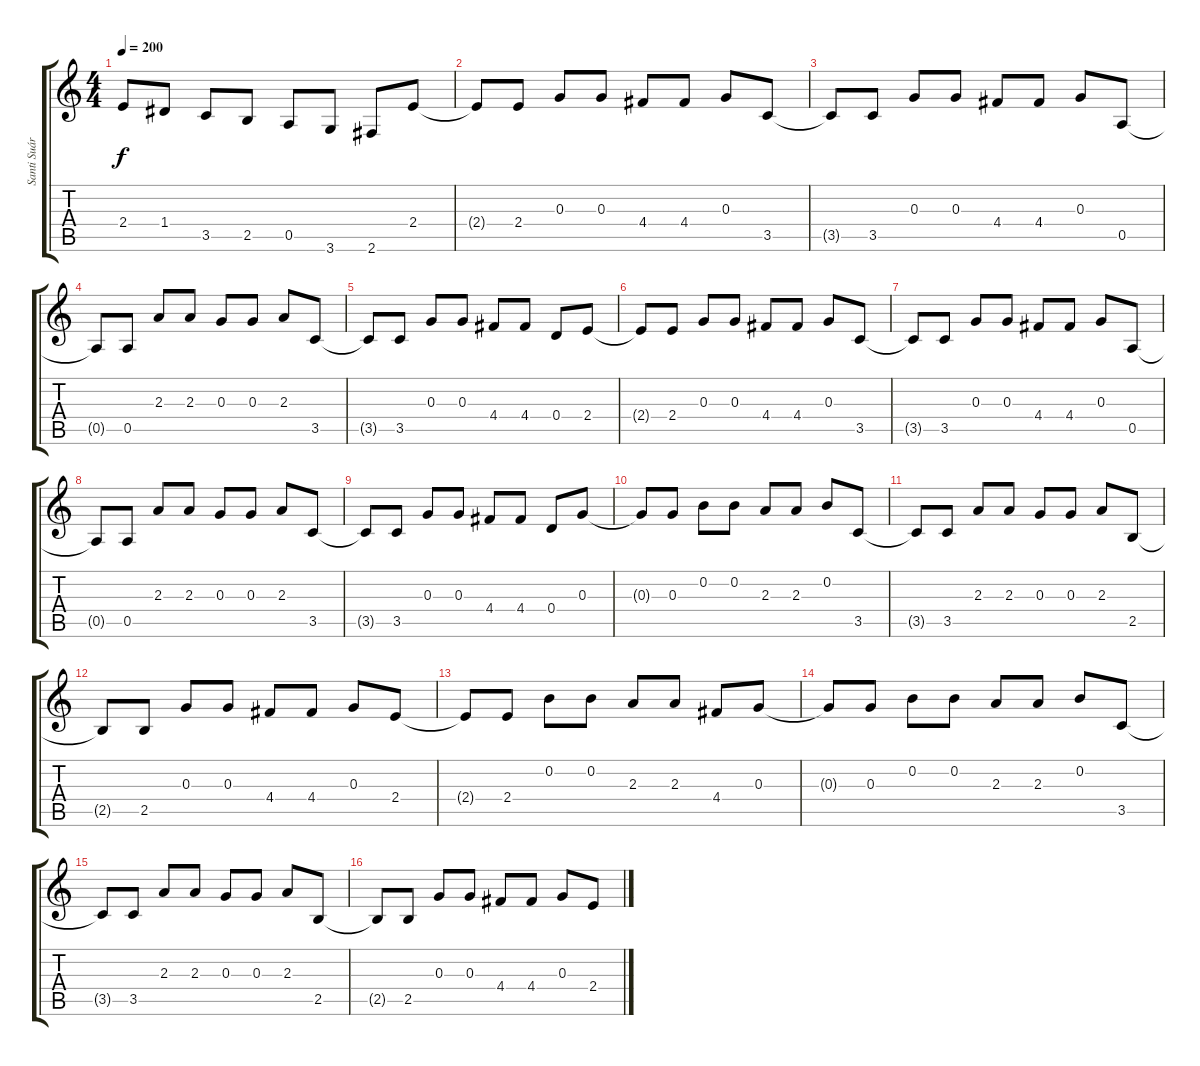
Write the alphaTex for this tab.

\track ("Santi Suárez" "Santi Suár") {instrument distortionguitar}
\staff {score tabs}
\tuning (E4 B3 G3 D3 A2 E2) {hide}
\ts (4 4)
\tempo 200
\clef g2
\ks c
2.4.8{dy f} 1.4.8 3.5.8 2.5.8 0.5.8 3.6.8 2.6.8 2.4.8 |
2.4{t}.8 2.4.8 0.3.8 0.3.8 4.4.8 4.4.8 0.3.8 3.5.8 |
3.5{t}.8 3.5.8 0.3.8 0.3.8 4.4.8 4.4.8 0.3.8 0.5.8 |
0.5{t}.8 0.5.8 2.3.8 2.3.8 0.3.8 0.3.8 2.3.8 3.5.8 |
3.5{t}.8 3.5.8 0.3.8 0.3.8 4.4.8 4.4.8 0.4.8 2.4.8 |
2.4{t}.8 2.4.8 0.3.8 0.3.8 4.4.8 4.4.8 0.3.8 3.5.8 |
3.5{t}.8 3.5.8 0.3.8 0.3.8 4.4.8 4.4.8 0.3.8 0.5.8 |
0.5{t}.8 0.5.8 2.3.8 2.3.8 0.3.8 0.3.8 2.3.8 3.5.8 |
3.5{t}.8 3.5.8 0.3.8 0.3.8 4.4.8 4.4.8 0.4.8 0.3.8 |
0.3{t}.8 0.3.8 0.2.8 0.2.8 2.3.8 2.3.8 0.2.8 3.5.8 |
3.5{t}.8 3.5.8 2.3.8 2.3.8 0.3.8 0.3.8 2.3.8 2.5.8 |
2.5{t}.8 2.5.8 0.3.8 0.3.8 4.4.8 4.4.8 0.3.8 2.4.8 |
2.4{t}.8 2.4.8 0.2.8 0.2.8 2.3.8 2.3.8 4.4.8 0.3.8 |
0.3{t}.8 0.3.8 0.2.8 0.2.8 2.3.8 2.3.8 0.2.8 3.5.8 |
3.5{t}.8 3.5.8 2.3.8 2.3.8 0.3.8 0.3.8 2.3.8 2.5.8 |
2.5{t}.8 2.5.8 0.3.8 0.3.8 4.4.8 4.4.8 0.3.8 2.4.8
